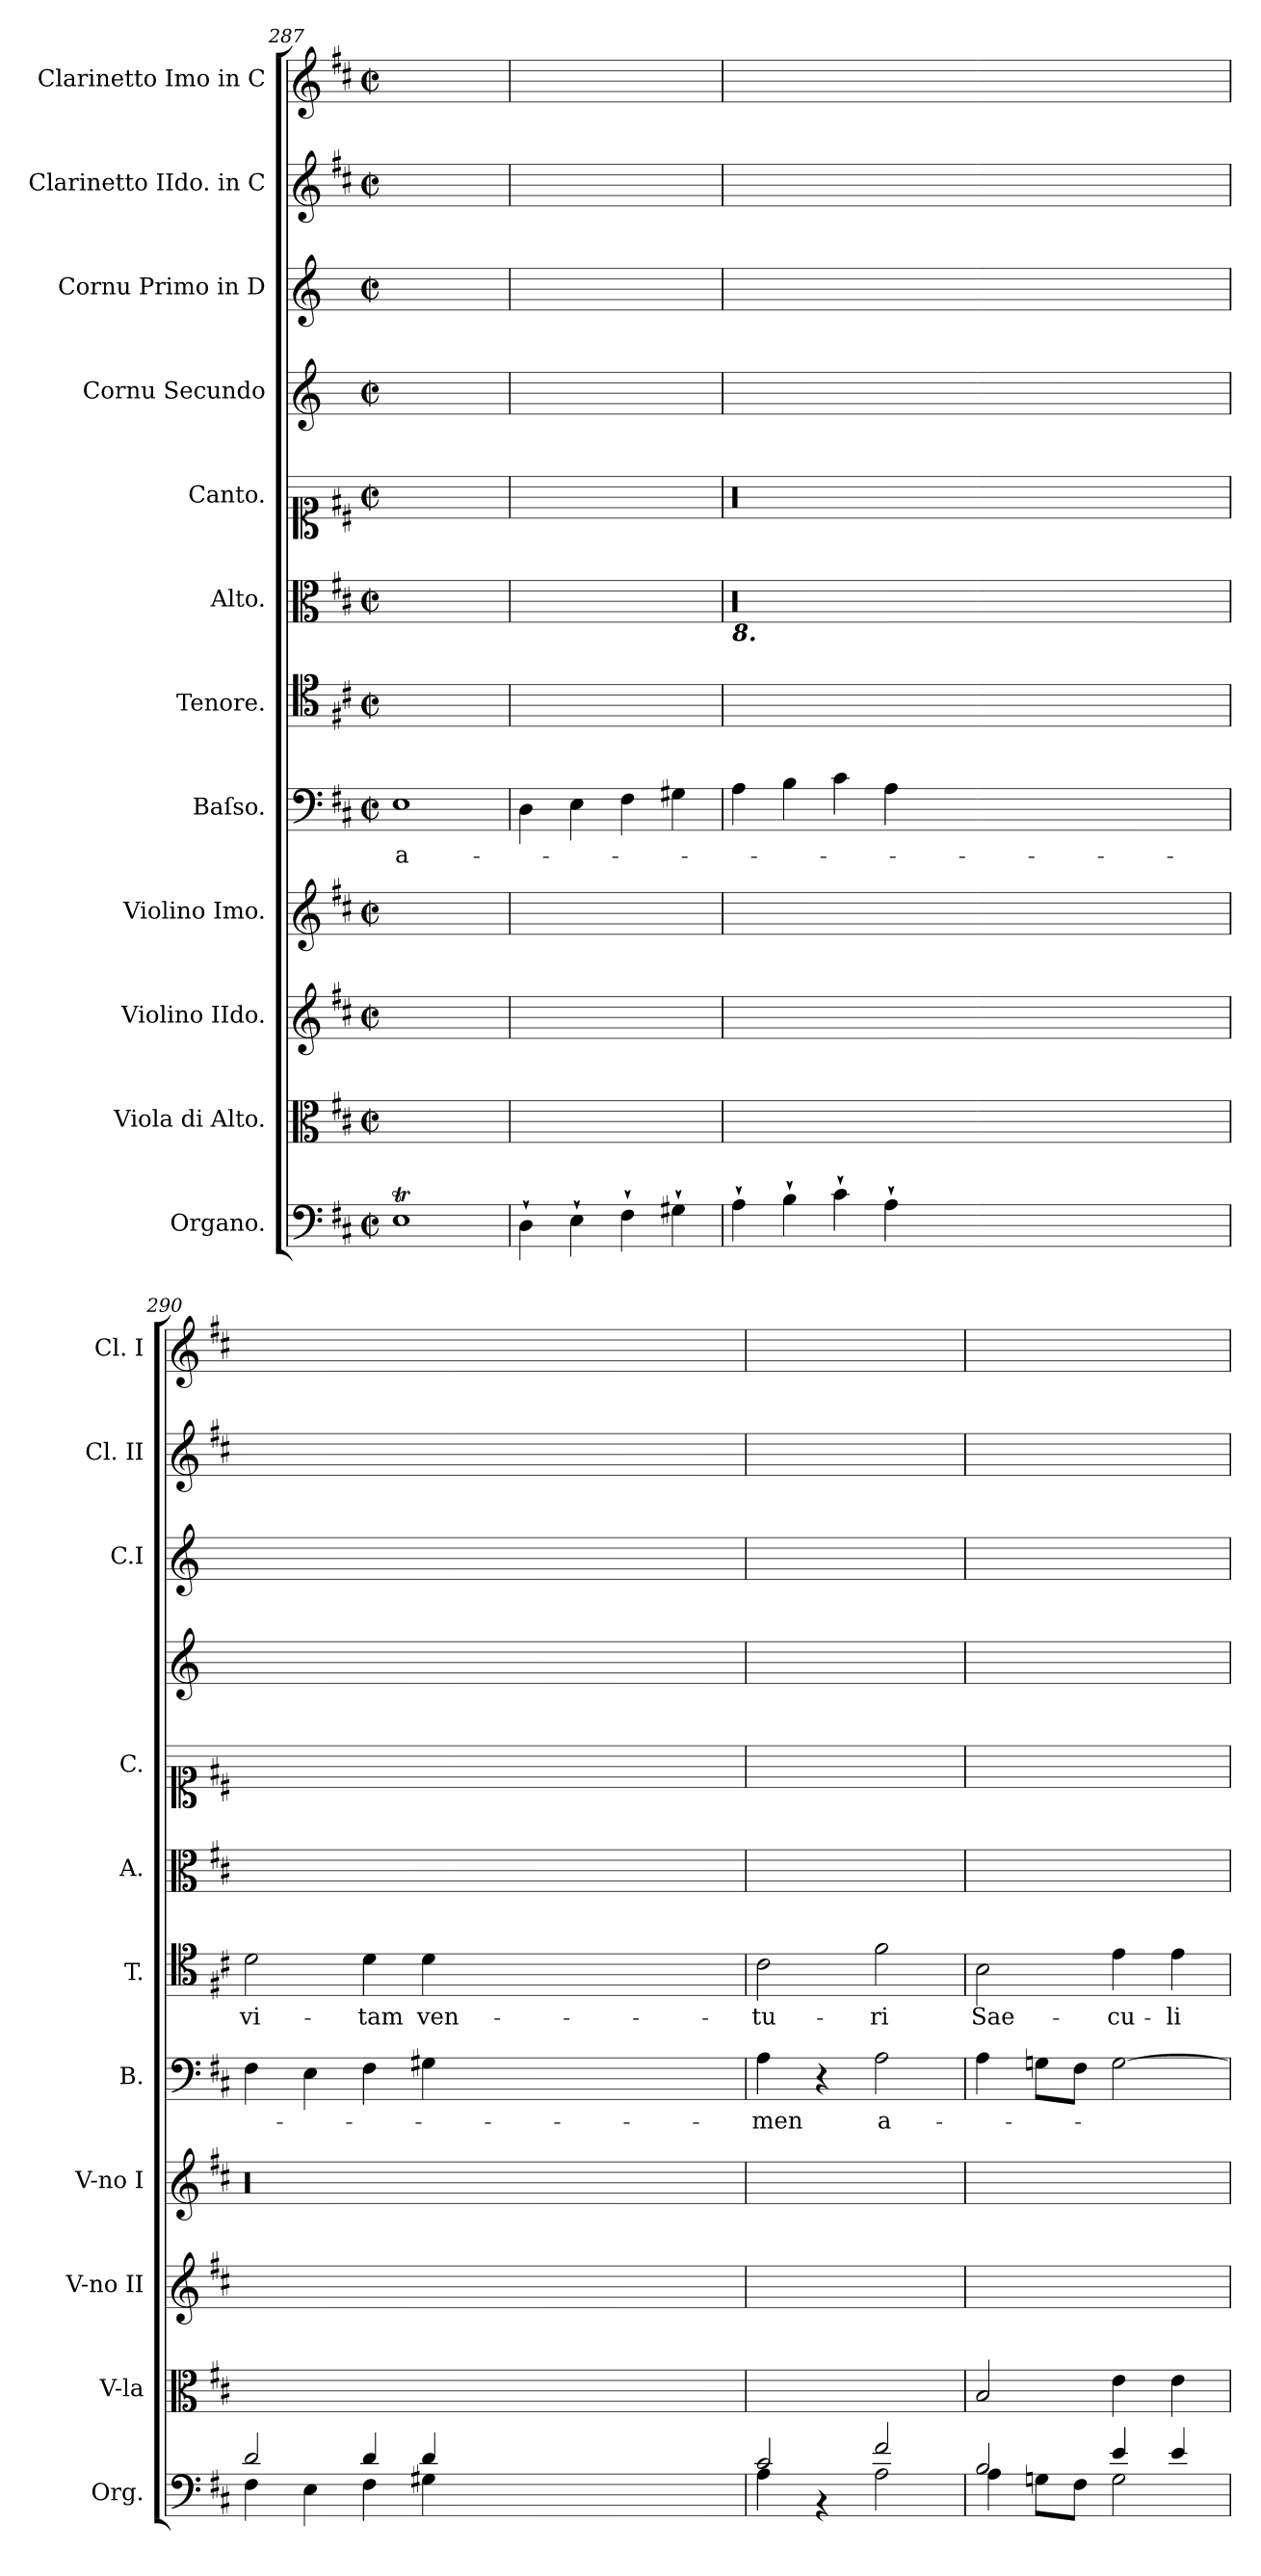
**kern	**kern	**kern	**kern	**kern	**text	**kern	**text	**kern	**kern	**kern	**kern	**kern	**kern
*part12	*part11	*part10	*part9	*part8	*part8	*part7	*part7	*part6	*part5	*part4	*part3	*part2	*part1
*staff12	*staff11	*staff10	*staff9	*staff8	*staff8	*staff7	*staff7	*staff6	*staff5	*staff4	*staff3	*staff2	*staff1
*I"Organo.	*I"Viola di Alto.	*I"Violino IIdo.	*I"Violino Imo.	*I"Baſso.	*	*I"Tenore.	*	*I"Alto.	*I"Canto.	*I"Cornu Secundo	*I"Cornu Primo in D	*I"Clarinetto IIdo. in C	*I"Clarinetto Imo in C
*I'Org.	*I'V-la	*I'V-no II	*I'V-no I	*I'B.	*	*I'T.	*	*I'A.	*I'C.	*	*I'C.I	*I'Cl. II	*I'Cl. I
*clefF4	*clefC3	*clefG2	*clefG2	*clefF4	*	*clefC4	*	*clefC3	*clefC1	*clefG2	*clefG2	*clefG2	*clefG2
*	*	*	*	*	*	*	*	*	*	*ITrd6c10	*ITrd6c10	*	*
*k[f#c#]	*k[f#c#]	*k[f#c#]	*k[f#c#]	*k[f#c#]	*	*k[f#c#]	*	*k[f#c#]	*k[f#c#]	*k[f#c#]	*k[f#c#]	*k[f#c#]	*k[f#c#]
*M2/2	*M2/2	*M2/2	*M2/2	*M2/2	*	*M2/2	*	*M2/2	*M2/2	*M2/2	*M2/2	*M2/2	*M2/2
*met(c|)	*met(c|)	*met(c|)	*met(c|)	*met(c|)	*	*met(c|)	*	*met(c|)	*met(c|)	*met(c|)	*met(c|)	*met(c|)	*met(c|)
=287	=287	=287	=287	=287	=287	=287	=287	=287	=287	=287	=287	=287	=287
1ET	1ryy	1ryy	1ryy	1E	a-	1ryy	.	1ryy	1ryy	1ryy	1ryy	1ryy	1ryy
=288	=288	=288	=288	=288	=288	=288	=288	=288	=288	=288	=288	=288	=288
4D`>\	1ryy	1ryy	1ryy	4D\	.	1ryy	.	1ryy	1ryy	1ryy	1ryy	1ryy	1ryy
4E`>\	.	.	.	4E\	.	.	.	.	.	.	.	.	.
4F#`>\	.	.	.	4F#\	.	.	.	.	.	.	.	.	.
4G#X`>\	.	.	.	4G#X\	.	.	.	.	.	.	.	.	.
=289	=289	=289	=289	=289	=289	=289	=289	=289	=289	=289	=289	=289	=289
!	!	!	!	!	!	!	!	!LO:TX:b:Bi:t=8.	!	!	!	!	!
4A`>\	0ryy	00ryy	00ryy	4A\	.	1Ayy	Et	00r	00r	1ryy	00ryy	00ryy	00ryy
4B`>\	.	.	.	4B\	.	.	.	.	.	.	.	.	.
4c#`>\	.	.	.	4c#\	.	.	.	.	.	.	.	.	.
4A`>\	.	.	.	4A\	.	.	.	.	.	.	.	.	.
0.ryy	.	.	.	0.ryy	.	0.ryy	.	.	.	0.ryy	.	.	.
.	0ryy	.	.	.	.	.	.	.	.	.	.	.	.
=290	=290	=290	=290	=290	=290	=290	=290	=290	=290	=290	=290	=290	=290
*^	*	*	*	*	*	*	*	*	*	*	*	*	*
2d/	4F#\	00ryy	00ryy	00r	4F#\	.	2d\	vi-	00ryy	00ryy	1ryy	00ryy	00ryy	00ryy
.	4E\	.	.	.	4E\	.	.	.	.	.	.	.	.	.
4d/	4F#\	.	.	.	4F#\	.	4d\	-tam	.	.	.	.	.	.
4d/	4G#X\	.	.	.	4G#X\	.	4d\	ven-	.	.	.	.	.	.
0.ryy	0.ryy	.	.	.	0.ryy	.	0.ryy	.	.	.	0.ryy	.	.	.
=291	=291	=291	=291	=291	=291	=291	=291	=291	=291	=291	=291	=291	=291	=291
2c#/	4A\	1ryy	1ryy	1ryy	4A\	-men	2c#\	-tu-	1ryy	1ryy	1ryy	1ryy	1ryy	1ryy
.	4r	.	.	.	4r	.	.	.	.	.	.	.	.	.
2f#/	2A\	.	.	.	2A\	a-	2f#\	-ri	.	.	.	.	.	.
=292	=292	=292	=292	=292	=292	=292	=292	=292	=292	=292	=292	=292	=292	=292
2B/	4A\	2B/	1ryy	1ryy	4A\	.	2B\	Sae-	1ryy	1ryy	1ryy	1ryy	1ryy	1ryy
.	8Gn\L	.	.	.	8Gn\L	.	.	.	.	.	.	.	.	.
.	8F#\J	.	.	.	8F#\J	.	.	.	.	.	.	.	.	.
4e/	2G\	4e\	.	.	[2G\	.	4e\	-cu-	.	.	.	.	.	.
4e/	.	4e\	.	.	.	.	4e\	-li	.	.	.	.	.	.
*v	*v	*	*	*	*	*	*	*	*	*	*	*	*	*
=	=	=	=	=	=	=	=	=	=	=	=	=	=
*-	*-	*-	*-	*-	*-	*-	*-	*-	*-	*-	*-	*-	*-
